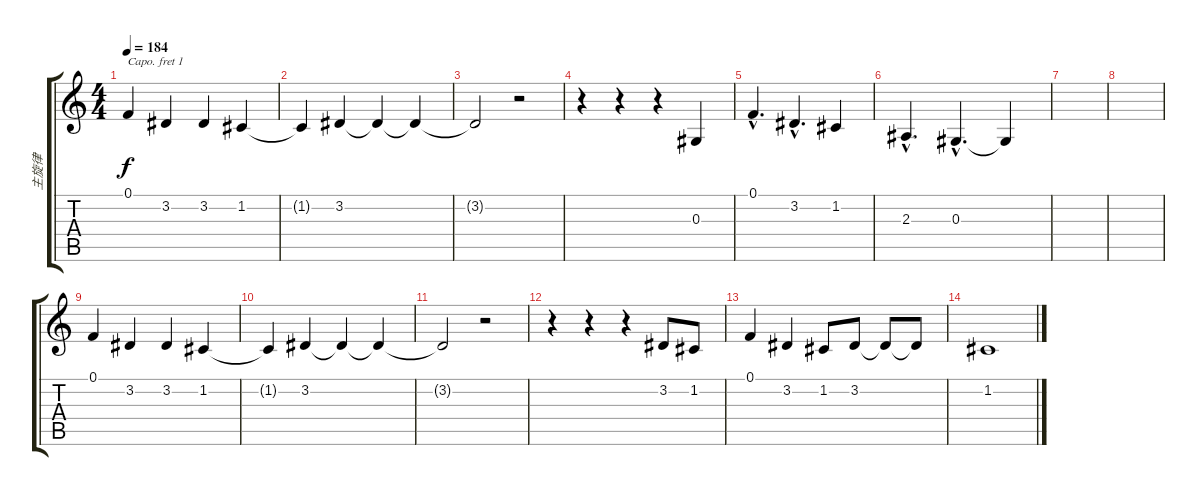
\track ("主旋律" "主旋律") {instrument synthvoice}
\staff {score tabs}
\capo 1
\tuning (E4 B3 G3 D3 A2 E2) {hide}
\ts (4 4)
\tempo 184
\clef g2
\ks c
0.1.4{dy f} 3.2.4 3.2.4 1.2.4 |
1.2{t}.4 3.2.4 3.2{t}.4 3.2{t}.4 |
3.2{t}.2 r.2 |
r.4 r.4 r.4 0.3.4 |
0.1{hac}.4{d} 3.2{hac}.4{d} 1.2.4 |
2.3{hac}.4{d} 0.3{hac}.4{d} 0.3{t}.4 |
|
|
0.1.4 3.2.4 3.2.4 1.2.4 |
1.2{t}.4 3.2.4 3.2{t}.4 3.2{t}.4 |
3.2{t}.2 r.2 |
r.4 r.4 r.4 3.2.8 1.2.8 |
0.1.4 3.2.4 1.2.8 3.2.8 3.2{t}.8 3.2{t}.8 |
1.2.1
